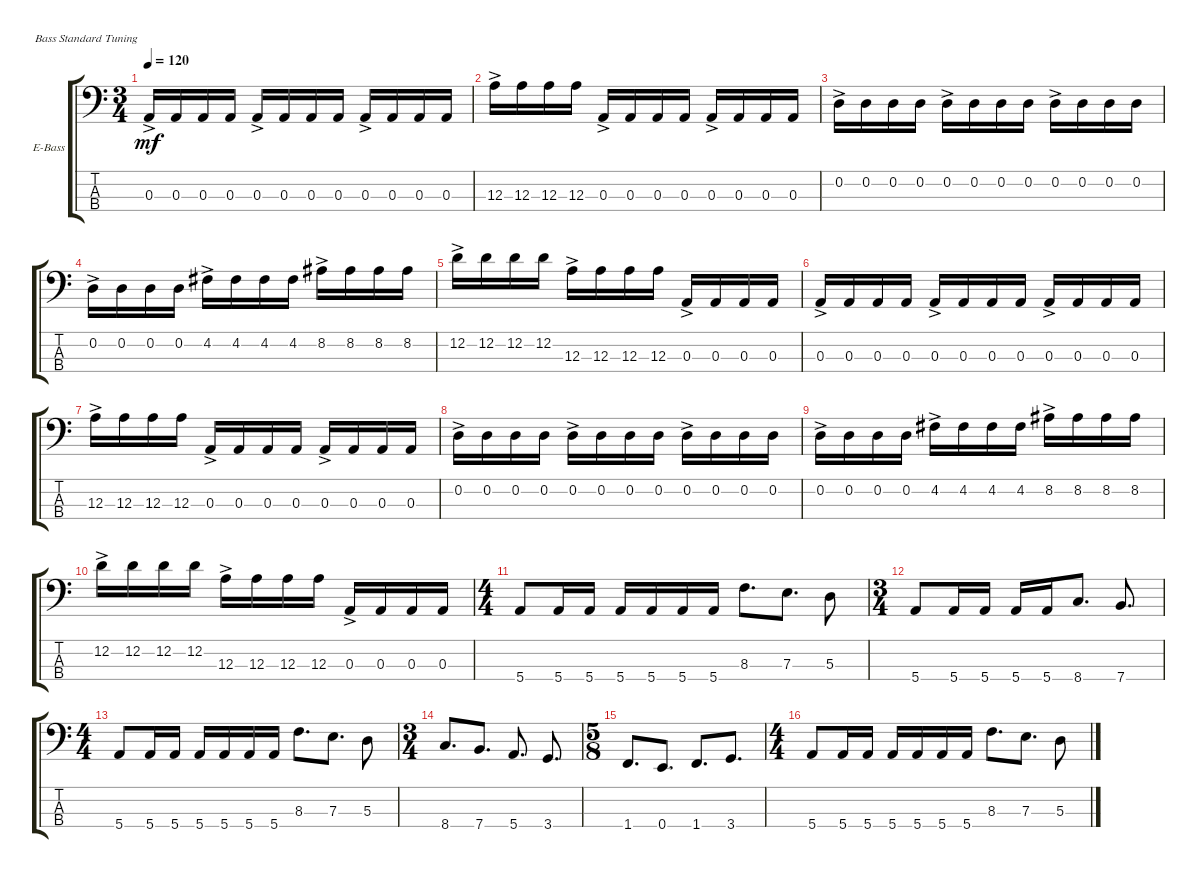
\bracketExtendMode groupsimilarinstruments
\firstSystemTrackNameOrientation horizontal
\otherSystemsTrackNameOrientation horizontal
\track ("Electric Bass" "E-Bass") {multiBarRest instrument electricbassfinger}
\staff {score tabs}
\tuning (G2 D2 A1 E1)
\ts (3 4)
\tempo 120
\clef f4
\ks c
0.3{ac}.16{dy mf instrument electricbassfinger} 0.3.16 0.3.16 0.3.16 0.3{ac}.16 0.3.16 0.3.16 0.3.16 0.3{ac}.16 0.3.16 0.3.16 0.3.16 |
12.3{ac}.16 12.3.16 12.3.16 12.3.16 0.3{ac}.16 0.3.16 0.3.16 0.3.16 0.3{ac}.16 0.3.16 0.3.16 0.3.16 |
0.2{ac}.16 0.2.16 0.2.16 0.2.16 0.2{ac}.16 0.2.16 0.2.16 0.2.16 0.2{ac}.16 0.2.16 0.2.16 0.2.16 |
0.2{ac}.16 0.2.16 0.2.16 0.2.16 4.2{ac}.16 4.2.16 4.2.16 4.2.16 8.2{ac}.16 8.2.16 8.2.16 8.2.16 |
12.2{ac}.16 12.2.16 12.2.16 12.2.16 12.3{ac}.16 12.3.16 12.3.16 12.3.16 0.3{ac}.16 0.3.16 0.3.16 0.3.16 |
0.3{ac}.16 0.3.16 0.3.16 0.3.16 0.3{ac}.16 0.3.16 0.3.16 0.3.16 0.3{ac}.16 0.3.16 0.3.16 0.3.16 |
12.3{ac}.16 12.3.16 12.3.16 12.3.16 0.3{ac}.16 0.3.16 0.3.16 0.3.16 0.3{ac}.16 0.3.16 0.3.16 0.3.16 |
0.2{ac}.16 0.2.16 0.2.16 0.2.16 0.2{ac}.16 0.2.16 0.2.16 0.2.16 0.2{ac}.16 0.2.16 0.2.16 0.2.16 |
0.2{ac}.16 0.2.16 0.2.16 0.2.16 4.2{ac}.16 4.2.16 4.2.16 4.2.16 8.2{ac}.16 8.2.16 8.2.16 8.2.16 |
12.2{ac}.16 12.2.16 12.2.16 12.2.16 12.3{ac}.16 12.3.16 12.3.16 12.3.16 0.3{ac}.16 0.3.16 0.3.16 0.3.16 |
\ts (4 4)
5.4.8 5.4.16 5.4.16 5.4.16 5.4.16 5.4.16 5.4.16 8.3.8{d} 7.3.8{d} 5.3.8 |
\ts (3 4)
5.4.8 5.4.16 5.4.16 5.4.16 5.4.16 8.4.8{d} 7.4.8{d} |
\ts (4 4)
5.4.8 5.4.16 5.4.16 5.4.16 5.4.16 5.4.16 5.4.16 8.3.8{d} 7.3.8{d} 5.3.8 |
\ts (3 4)
8.4.8{d} 7.4.8{d} 5.4.8{d} 3.4.8{d} |
\ts (5 8)
1.4.8{d} 0.4.8{d} 1.4.8{d} 3.4.8{d} |
\ts (4 4)
5.4.8 5.4.16 5.4.16 5.4.16 5.4.16 5.4.16 5.4.16 8.3.8{d} 7.3.8{d} 5.3.8
